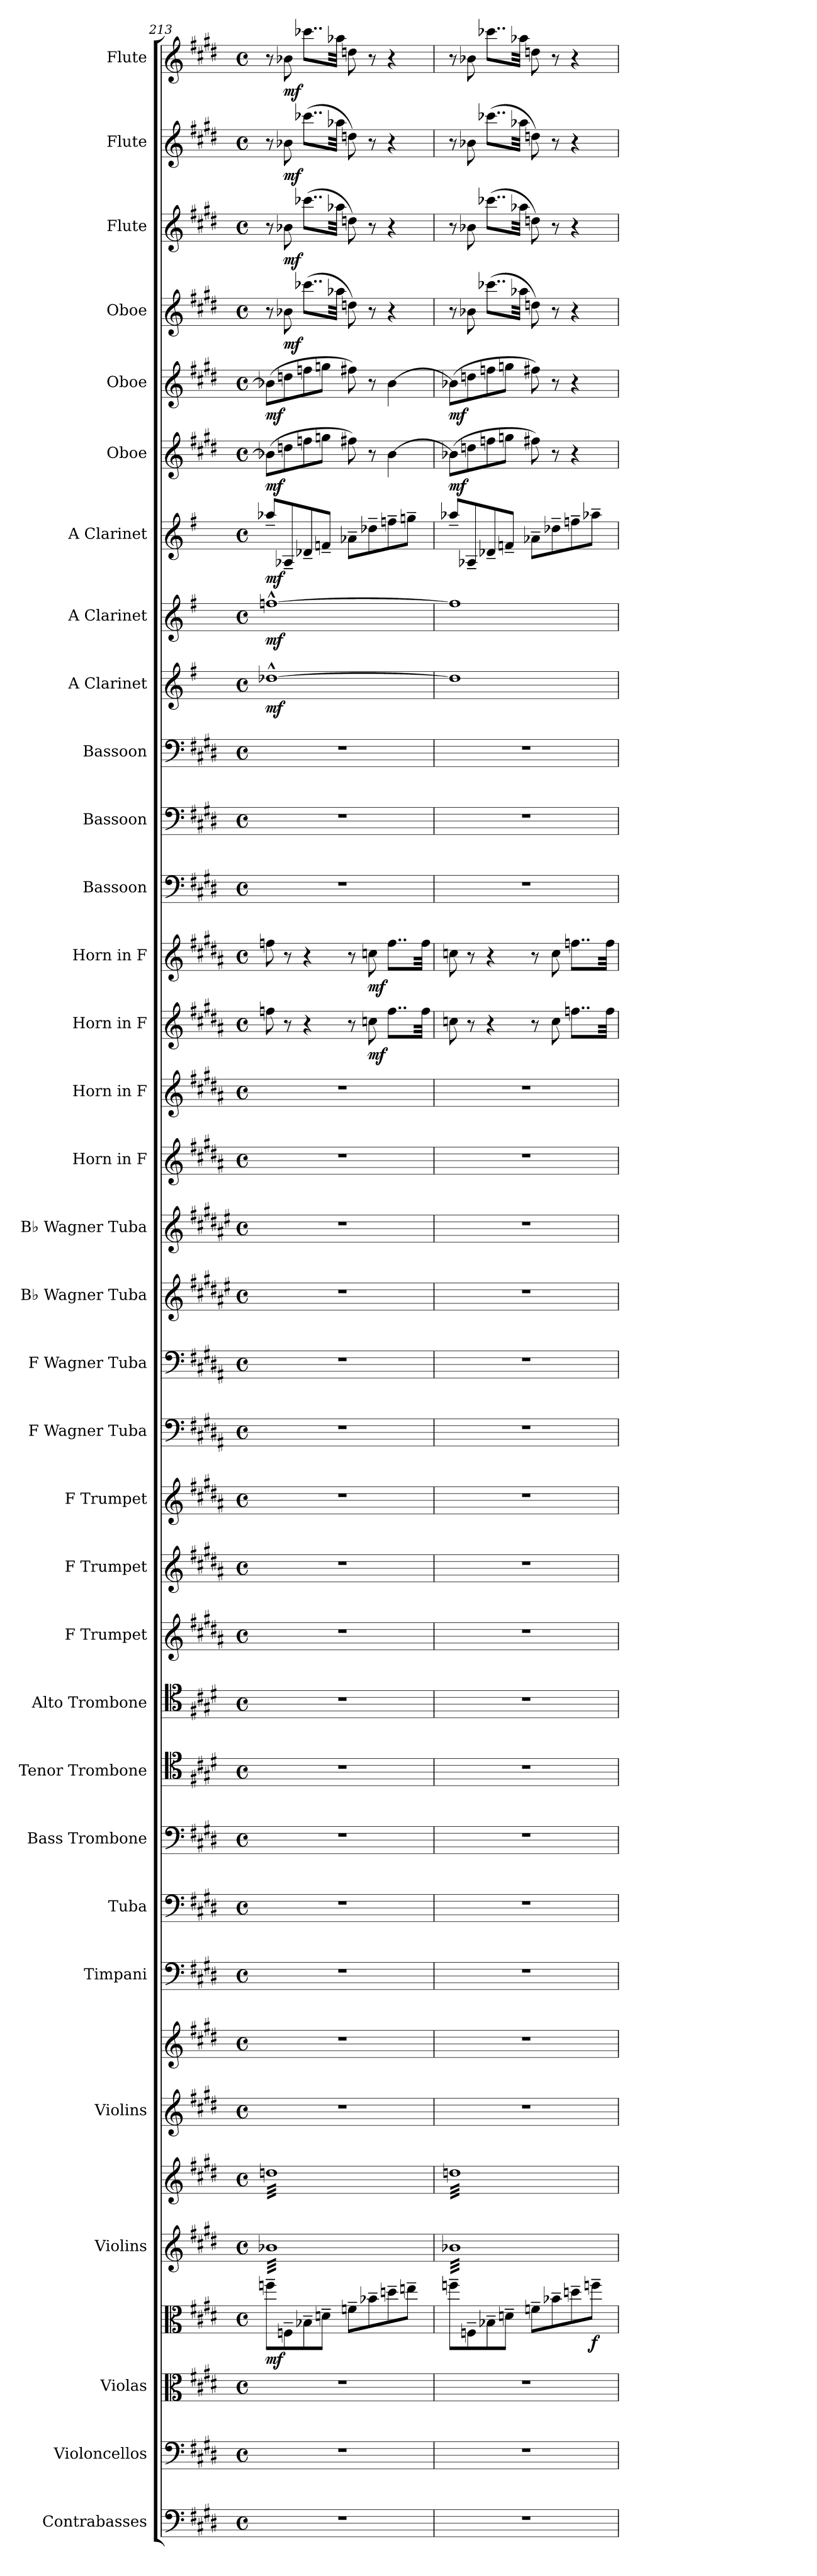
**kern	**kern	**kern	**kern	**dynam	**kern	**kern	**dynam	**kern	**kern	**kern	**kern	**kern	**kern	**kern	**kern	**kern	**kern	**kern	**kern	**kern	**kern	**kern	**kern	**kern	**dynam	**kern	**dynam	**kern	**kern	**kern	**kern	**dynam	**kern	**dynam	**kern	**dynam	**kern	**dynam	**kern	**dynam	**kern	**dynam	**kern	**dynam	**kern	**dynam	**kern	**dynam
*part33	*part32	*part31	*part31	*part31	*part30	*part30	*part30	*part29	*part29	*part28	*part27	*part26	*part25	*part24	*part23	*part22	*part21	*part20	*part19	*part18	*part17	*part16	*part15	*part14	*part14	*part13	*part13	*part12	*part11	*part10	*part9	*part9	*part8	*part8	*part7	*part7	*part6	*part6	*part5	*part5	*part4	*part4	*part3	*part3	*part2	*part2	*part1	*part1
*staff36	*staff35	*staff34	*staff33	*staff33/34	*staff32	*staff31	*staff31/32	*staff30	*staff29	*staff28	*staff27	*staff26	*staff25	*staff24	*staff23	*staff22	*staff21	*staff20	*staff19	*staff18	*staff17	*staff16	*staff15	*staff14	*staff14	*staff13	*staff13	*staff12	*staff11	*staff10	*staff9	*staff9	*staff8	*staff8	*staff7	*staff7	*staff6	*staff6	*staff5	*staff5	*staff4	*staff4	*staff3	*staff3	*staff2	*staff2	*staff1	*staff1
*I"Contrabasses	*I"Violoncellos	*I"Violas	*	*	*I"Violins	*	*	*I"Violins	*	*I"Timpani	*I"Tuba	*I"Bass Trombone	*I"Tenor Trombone	*I"Alto Trombone	*I"F Trumpet	*I"F Trumpet	*I"F Trumpet	*I"F Wagner Tuba	*I"F Wagner Tuba	*I"B♭ Wagner Tuba	*I"B♭ Wagner Tuba	*I"Horn in F	*I"Horn in F	*I"Horn in F	*	*I"Horn in F	*	*I"Bassoon	*I"Bassoon	*I"Bassoon	*I"A Clarinet	*	*I"A Clarinet	*	*I"A Clarinet	*	*I"Oboe	*	*I"Oboe	*	*I"Oboe	*	*I"Flute	*	*I"Flute	*	*I"Flute	*
*I'Cbs.	*I'Vcs.	*I'Vlas.	*	*	*I'Vlns.	*	*	*I'Vlns.	*	*I'Timp.	*I'Tba.	*I'B. Tbn.	*I'T. Tbn.	*I'A. Tbn.	*I'F Tpt.	*I'F Tpt.	*I'F Tpt.	*I'F Wag. Tu.	*I'F Wag. Tu.	*I'B♭ Wag. Tu.	*I'B♭ Wag. Tu.	*	*	*	*	*	*	*I'Bsn.	*I'Bsn.	*I'Bsn.	*I'A Cl.	*	*I'A Cl.	*	*I'A Cl.	*	*I'Ob.	*	*I'Ob.	*	*I'Ob.	*	*I'Fl.	*	*I'Fl.	*	*I'Fl.	*
*clefF4	*clefF4	*clefC3	*clefC3	*	*clefG2	*clefG2	*	*clefG2	*clefG2	*clefF4	*clefF4	*clefF4	*clefC4	*clefC4	*clefG2	*clefG2	*clefG2	*clefF4	*clefF4	*clefG2	*clefG2	*clefG2	*clefG2	*clefG2	*	*clefG2	*	*clefF4	*clefF4	*clefF4	*clefG2	*	*clefG2	*	*clefG2	*	*clefG2	*	*clefG2	*	*clefG2	*	*clefG2	*	*clefG2	*	*clefG2	*
*ITrd7c12	*	*	*	*	*	*	*	*	*	*	*	*	*	*	*ITrd-3c-5	*ITrd-3c-5	*ITrd-3c-5	*ITrd4c7	*ITrd4c7	*ITrd1c2	*ITrd1c2	*ITrd4c7	*ITrd4c7	*ITrd4c7	*	*ITrd4c7	*	*	*	*	*ITrd2c3	*	*ITrd2c3	*	*ITrd2c3	*	*	*	*	*	*	*	*	*	*	*	*	*
*k[f#c#g#d#]	*k[f#c#g#d#]	*k[f#c#g#d#]	*k[f#c#g#d#]	*	*k[f#c#g#d#]	*k[f#c#g#d#]	*	*k[f#c#g#d#]	*k[f#c#g#d#]	*k[f#c#g#d#]	*k[f#c#g#d#]	*k[f#c#g#d#]	*k[f#c#g#d#]	*k[f#c#g#d#]	*k[f#c#g#d#]	*k[f#c#g#d#]	*k[f#c#g#d#]	*k[f#c#g#d#]	*k[f#c#g#d#]	*k[f#c#g#d#]	*k[f#c#g#d#]	*k[f#c#g#d#]	*k[f#c#g#d#]	*k[f#c#g#d#]	*	*k[f#c#g#d#]	*	*k[f#c#g#d#]	*k[f#c#g#d#]	*k[f#c#g#d#]	*k[f#c#g#d#]	*	*k[f#c#g#d#]	*	*k[f#c#g#d#]	*	*k[f#c#g#d#]	*	*k[f#c#g#d#]	*	*k[f#c#g#d#]	*	*k[f#c#g#d#]	*	*k[f#c#g#d#]	*	*k[f#c#g#d#]	*
*M4/4	*M4/4	*M4/4	*M4/4	*	*M4/4	*M4/4	*	*M4/4	*M4/4	*M4/4	*M4/4	*M4/4	*M4/4	*M4/4	*M4/4	*M4/4	*M4/4	*M4/4	*M4/4	*M4/4	*M4/4	*M4/4	*M4/4	*M4/4	*	*M4/4	*	*M4/4	*M4/4	*M4/4	*M4/4	*	*M4/4	*	*M4/4	*	*M4/4	*	*M4/4	*	*M4/4	*	*M4/4	*	*M4/4	*	*M4/4	*
*met(c)	*met(c)	*met(c)	*met(c)	*	*met(c)	*met(c)	*	*met(c)	*met(c)	*met(c)	*met(c)	*met(c)	*met(c)	*met(c)	*met(c)	*met(c)	*met(c)	*met(c)	*met(c)	*met(c)	*met(c)	*met(c)	*met(c)	*met(c)	*	*met(c)	*	*met(c)	*met(c)	*met(c)	*met(c)	*	*met(c)	*	*met(c)	*	*met(c)	*	*met(c)	*	*met(c)	*	*met(c)	*	*met(c)	*	*met(c)	*
=213	=213	=213	=213	=213	=213	=213	=213	=213	=213	=213	=213	=213	=213	=213	=213	=213	=213	=213	=213	=213	=213	=213	=213	=213	=213	=213	=213	=213	=213	=213	=213	=213	=213	=213	=213	=213	=213	=213	=213	=213	=213	=213	=213	=213	=213	=213	=213	=213
!	!	!	!	!LO:DY:b	!	!	!LO:DY:b=2	!	!	!	!	!	!	!	!	!	!	!	!	!	!	!	!	!	!	!	!	!	!	!	!	!	!	!	!	!	!	!	!	!	!	!	!	!	!	!	!	!
!	!	!	!	!	!	!	!LO:DY:n=1:b	!	!	!	!	!	!	!	!	!	!	!	!	!	!	!	!	!	!	!	!	!	!	!	!	!LO:DY:b	!	!LO:DY:b	!	!LO:DY:b	!	!LO:DY:b	!	!LO:DY:b	!	!	!	!	!	!	!	!
*	*	*	*	*	*tremolo	*	*	*	*	*	*	*	*	*	*	*	*	*	*	*	*	*	*	*	*	*	*	*	*	*	*	*	*	*	*	*	*	*	*	*	*	*	*	*	*	*	*	*
*	*	*	*	*	*	*tremolo	*	*	*	*	*	*	*	*	*	*	*	*	*	*	*	*	*	*	*	*	*	*	*	*	*	*	*	*	*	*	*	*	*	*	*	*	*	*	*	*	*	*
1r	1r	1r	8ffn~\L	mf	32b-XLLL	32ddnLLL	mf mf	1r	1r	1r	1r	1r	1r	1r	1r	1r	1r	1r	1r	1r	1r	1r	1r	8b-X\	.	8b-X\	.	1r	1r	1r	[1b-X^^	mf	[1ddn^^	mf	8ffn~/L	mf	(>8b-X\L]	mf	(>8b-X\L]	mf	8r	.	8r	.	8r	.	8r	.
.	.	.	.	.	32b-X	32ddn	.	.	.	.	.	.	.	.	.	.	.	.	.	.	.	.	.	.	.	.	.	.	.	.	.	.	.	.	.	.	.	.	.	.	.	.	.	.	.	.	.	.
.	.	.	.	.	32b-X	32ddn	.	.	.	.	.	.	.	.	.	.	.	.	.	.	.	.	.	.	.	.	.	.	.	.	.	.	.	.	.	.	.	.	.	.	.	.	.	.	.	.	.	.
.	.	.	.	.	32b-X	32ddn	.	.	.	.	.	.	.	.	.	.	.	.	.	.	.	.	.	.	.	.	.	.	.	.	.	.	.	.	.	.	.	.	.	.	.	.	.	.	.	.	.	.
!	!	!	!	!	!	!	!	!	!	!	!	!	!	!	!	!	!	!	!	!	!	!	!	!	!	!	!	!	!	!	!	!	!	!	!	!	!	!	!	!	!	!LO:DY:b	!	!LO:DY:b	!	!LO:DY:b	!	!LO:DY:b
.	.	.	8Fn~\	.	32b-X	32ddn	.	.	.	.	.	.	.	.	.	.	.	.	.	.	.	.	.	8r	.	8r	.	.	.	.	.	.	.	.	8Fn~/	.	8ddn\	.	8ddn\	.	8b-X\	mf	8b-X\	mf	8b-X\	mf	8b-X\	mf
.	.	.	.	.	32b-X	32ddn	.	.	.	.	.	.	.	.	.	.	.	.	.	.	.	.	.	.	.	.	.	.	.	.	.	.	.	.	.	.	.	.	.	.	.	.	.	.	.	.	.	.
.	.	.	.	.	32b-X	32ddn	.	.	.	.	.	.	.	.	.	.	.	.	.	.	.	.	.	.	.	.	.	.	.	.	.	.	.	.	.	.	.	.	.	.	.	.	.	.	.	.	.	.
.	.	.	.	.	32b-X	32ddn	.	.	.	.	.	.	.	.	.	.	.	.	.	.	.	.	.	.	.	.	.	.	.	.	.	.	.	.	.	.	.	.	.	.	.	.	.	.	.	.	.	.
.	.	.	8B-X~\	.	32b-X	32ddn	.	.	.	.	.	.	.	.	.	.	.	.	.	.	.	.	.	4r	.	4r	.	.	.	.	.	.	.	.	8B-X~/	.	8ffn\	.	8ffn\	.	(>8..ccc-X\L	.	(>8..ccc-X\L	.	(>8..ccc-X\L	.	8..ccc-X\L	.
.	.	.	.	.	32b-X	32ddn	.	.	.	.	.	.	.	.	.	.	.	.	.	.	.	.	.	.	.	.	.	.	.	.	.	.	.	.	.	.	.	.	.	.	.	.	.	.	.	.	.	.
.	.	.	.	.	32b-X	32ddn	.	.	.	.	.	.	.	.	.	.	.	.	.	.	.	.	.	.	.	.	.	.	.	.	.	.	.	.	.	.	.	.	.	.	.	.	.	.	.	.	.	.
.	.	.	.	.	32b-X	32ddn	.	.	.	.	.	.	.	.	.	.	.	.	.	.	.	.	.	.	.	.	.	.	.	.	.	.	.	.	.	.	.	.	.	.	.	.	.	.	.	.	.	.
.	.	.	8dn~\J	.	32b-X	32ddn	.	.	.	.	.	.	.	.	.	.	.	.	.	.	.	.	.	.	.	.	.	.	.	.	.	.	.	.	8dn~/J	.	8ggn\J	.	8ggn\J	.	.	.	.	.	.	.	.	.
.	.	.	.	.	32b-X	32ddn	.	.	.	.	.	.	.	.	.	.	.	.	.	.	.	.	.	.	.	.	.	.	.	.	.	.	.	.	.	.	.	.	.	.	.	.	.	.	.	.	.	.
.	.	.	.	.	32b-X	32ddn	.	.	.	.	.	.	.	.	.	.	.	.	.	.	.	.	.	.	.	.	.	.	.	.	.	.	.	.	.	.	.	.	.	.	.	.	.	.	.	.	.	.
.	.	.	.	.	32b-X	32ddn	.	.	.	.	.	.	.	.	.	.	.	.	.	.	.	.	.	.	.	.	.	.	.	.	.	.	.	.	.	.	.	.	.	.	32aa-X\Jkk	.	32aa-X\Jkk	.	32aa-X\Jkk	.	32aa-X\Jkk	.
.	.	.	8fn~\L	.	32b-X	32ddn	.	.	.	.	.	.	.	.	.	.	.	.	.	.	.	.	.	8r	.	8r	.	.	.	.	.	.	.	.	8fn~\L	.	8ff#X\)	.	8ff#X\)	.	8ddn\)	.	8ddn\)	.	8ddn\)	.	8ddn\	.
.	.	.	.	.	32b-X	32ddn	.	.	.	.	.	.	.	.	.	.	.	.	.	.	.	.	.	.	.	.	.	.	.	.	.	.	.	.	.	.	.	.	.	.	.	.	.	.	.	.	.	.
.	.	.	.	.	32b-X	32ddn	.	.	.	.	.	.	.	.	.	.	.	.	.	.	.	.	.	.	.	.	.	.	.	.	.	.	.	.	.	.	.	.	.	.	.	.	.	.	.	.	.	.
.	.	.	.	.	32b-X	32ddn	.	.	.	.	.	.	.	.	.	.	.	.	.	.	.	.	.	.	.	.	.	.	.	.	.	.	.	.	.	.	.	.	.	.	.	.	.	.	.	.	.	.
!	!	!	!	!	!	!	!	!	!	!	!	!	!	!	!	!	!	!	!	!	!	!	!	!	!LO:DY:b	!	!LO:DY:b	!	!	!	!	!	!	!	!	!	!	!	!	!	!	!	!	!	!	!	!	!
.	.	.	8b-X~\	.	32b-X	32ddn	.	.	.	.	.	.	.	.	.	.	.	.	.	.	.	.	.	8fn\	mf	8fn\	mf	.	.	.	.	.	.	.	8b-X~\	.	8r	.	8r	.	8r	.	8r	.	8r	.	8r	.
.	.	.	.	.	32b-X	32ddn	.	.	.	.	.	.	.	.	.	.	.	.	.	.	.	.	.	.	.	.	.	.	.	.	.	.	.	.	.	.	.	.	.	.	.	.	.	.	.	.	.	.
.	.	.	.	.	32b-X	32ddn	.	.	.	.	.	.	.	.	.	.	.	.	.	.	.	.	.	.	.	.	.	.	.	.	.	.	.	.	.	.	.	.	.	.	.	.	.	.	.	.	.	.
.	.	.	.	.	32b-X	32ddn	.	.	.	.	.	.	.	.	.	.	.	.	.	.	.	.	.	.	.	.	.	.	.	.	.	.	.	.	.	.	.	.	.	.	.	.	.	.	.	.	.	.
.	.	.	8ddn~\	.	32b-X	32ddn	.	.	.	.	.	.	.	.	.	.	.	.	.	.	.	.	.	8..b-\L	.	8..b-\L	.	.	.	.	.	.	.	.	8ddn~\	.	[4b-\	.	[4b-\	.	4r	.	4r	.	4r	.	4r	.
.	.	.	.	.	32b-X	32ddn	.	.	.	.	.	.	.	.	.	.	.	.	.	.	.	.	.	.	.	.	.	.	.	.	.	.	.	.	.	.	.	.	.	.	.	.	.	.	.	.	.	.
.	.	.	.	.	32b-X	32ddn	.	.	.	.	.	.	.	.	.	.	.	.	.	.	.	.	.	.	.	.	.	.	.	.	.	.	.	.	.	.	.	.	.	.	.	.	.	.	.	.	.	.
.	.	.	.	.	32b-X	32ddn	.	.	.	.	.	.	.	.	.	.	.	.	.	.	.	.	.	.	.	.	.	.	.	.	.	.	.	.	.	.	.	.	.	.	.	.	.	.	.	.	.	.
.	.	.	8een~\J	.	32b-X	32ddn	.	.	.	.	.	.	.	.	.	.	.	.	.	.	.	.	.	.	.	.	.	.	.	.	.	.	.	.	8een~\J	.	.	.	.	.	.	.	.	.	.	.	.	.
.	.	.	.	.	32b-X	32ddn	.	.	.	.	.	.	.	.	.	.	.	.	.	.	.	.	.	.	.	.	.	.	.	.	.	.	.	.	.	.	.	.	.	.	.	.	.	.	.	.	.	.
.	.	.	.	.	32b-X	32ddn	.	.	.	.	.	.	.	.	.	.	.	.	.	.	.	.	.	.	.	.	.	.	.	.	.	.	.	.	.	.	.	.	.	.	.	.	.	.	.	.	.	.
.	.	.	.	.	32b-XJJJ	32ddnJJJ	.	.	.	.	.	.	.	.	.	.	.	.	.	.	.	.	.	32b-\Jkk	.	32b-\Jkk	.	.	.	.	.	.	.	.	.	.	.	.	.	.	.	.	.	.	.	.	.	.
=214	=214	=214	=214	=214	=214	=214	=214	=214	=214	=214	=214	=214	=214	=214	=214	=214	=214	=214	=214	=214	=214	=214	=214	=214	=214	=214	=214	=214	=214	=214	=214	=214	=214	=214	=214	=214	=214	=214	=214	=214	=214	=214	=214	=214	=214	=214	=214	=214
!	!	!	!	!	!	!	!	!	!	!	!	!	!	!	!	!	!	!	!	!	!	!	!	!	!	!	!	!	!	!	!	!	!	!	!	!	!	!LO:DY:b	!	!LO:DY:b	!	!	!	!	!	!	!	!
1r	1r	1r	8ffn~\L	.	32b-XLLL	32ddnLLL	.	1r	1r	1r	1r	1r	1r	1r	1r	1r	1r	1r	1r	1r	1r	1r	1r	8fn\	.	8fn\	.	1r	1r	1r	1b-]	.	1dd]	.	8ffn~/L	.	(>8b-X\L]	mf	(>8b-X\L]	mf	8r	.	8r	.	8r	.	8r	.
.	.	.	.	.	32b-X	32ddn	.	.	.	.	.	.	.	.	.	.	.	.	.	.	.	.	.	.	.	.	.	.	.	.	.	.	.	.	.	.	.	.	.	.	.	.	.	.	.	.	.	.
.	.	.	.	.	32b-X	32ddn	.	.	.	.	.	.	.	.	.	.	.	.	.	.	.	.	.	.	.	.	.	.	.	.	.	.	.	.	.	.	.	.	.	.	.	.	.	.	.	.	.	.
.	.	.	.	.	32b-X	32ddn	.	.	.	.	.	.	.	.	.	.	.	.	.	.	.	.	.	.	.	.	.	.	.	.	.	.	.	.	.	.	.	.	.	.	.	.	.	.	.	.	.	.
.	.	.	8Fn~\	.	32b-X	32ddn	.	.	.	.	.	.	.	.	.	.	.	.	.	.	.	.	.	8r	.	8r	.	.	.	.	.	.	.	.	8Fn~/	.	8ddn\	.	8ddn\	.	8b-X\	.	8b-X\	.	8b-X\	.	8b-X\	.
.	.	.	.	.	32b-X	32ddn	.	.	.	.	.	.	.	.	.	.	.	.	.	.	.	.	.	.	.	.	.	.	.	.	.	.	.	.	.	.	.	.	.	.	.	.	.	.	.	.	.	.
.	.	.	.	.	32b-X	32ddn	.	.	.	.	.	.	.	.	.	.	.	.	.	.	.	.	.	.	.	.	.	.	.	.	.	.	.	.	.	.	.	.	.	.	.	.	.	.	.	.	.	.
.	.	.	.	.	32b-X	32ddn	.	.	.	.	.	.	.	.	.	.	.	.	.	.	.	.	.	.	.	.	.	.	.	.	.	.	.	.	.	.	.	.	.	.	.	.	.	.	.	.	.	.
.	.	.	8B-X~\	.	32b-X	32ddn	.	.	.	.	.	.	.	.	.	.	.	.	.	.	.	.	.	4r	.	4r	.	.	.	.	.	.	.	.	8B-X~/	.	8ffn\	.	8ffn\	.	(>8..ccc-X\L	.	(>8..ccc-X\L	.	(>8..ccc-X\L	.	8..ccc-X\L	.
.	.	.	.	.	32b-X	32ddn	.	.	.	.	.	.	.	.	.	.	.	.	.	.	.	.	.	.	.	.	.	.	.	.	.	.	.	.	.	.	.	.	.	.	.	.	.	.	.	.	.	.
.	.	.	.	.	32b-X	32ddn	.	.	.	.	.	.	.	.	.	.	.	.	.	.	.	.	.	.	.	.	.	.	.	.	.	.	.	.	.	.	.	.	.	.	.	.	.	.	.	.	.	.
.	.	.	.	.	32b-X	32ddn	.	.	.	.	.	.	.	.	.	.	.	.	.	.	.	.	.	.	.	.	.	.	.	.	.	.	.	.	.	.	.	.	.	.	.	.	.	.	.	.	.	.
.	.	.	8dn~\J	.	32b-X	32ddn	.	.	.	.	.	.	.	.	.	.	.	.	.	.	.	.	.	.	.	.	.	.	.	.	.	.	.	.	8dn~/J	.	8ggn\J	.	8ggn\J	.	.	.	.	.	.	.	.	.
.	.	.	.	.	32b-X	32ddn	.	.	.	.	.	.	.	.	.	.	.	.	.	.	.	.	.	.	.	.	.	.	.	.	.	.	.	.	.	.	.	.	.	.	.	.	.	.	.	.	.	.
.	.	.	.	.	32b-X	32ddn	.	.	.	.	.	.	.	.	.	.	.	.	.	.	.	.	.	.	.	.	.	.	.	.	.	.	.	.	.	.	.	.	.	.	.	.	.	.	.	.	.	.
.	.	.	.	.	32b-X	32ddn	.	.	.	.	.	.	.	.	.	.	.	.	.	.	.	.	.	.	.	.	.	.	.	.	.	.	.	.	.	.	.	.	.	.	32aa-X\Jkk	.	32aa-X\Jkk	.	32aa-X\Jkk	.	32aa-X\Jkk	.
.	.	.	8fn~\L	.	32b-X	32ddn	.	.	.	.	.	.	.	.	.	.	.	.	.	.	.	.	.	8r	.	8r	.	.	.	.	.	.	.	.	8fn~\L	.	8ff#X\)	.	8ff#X\)	.	8ddn\)	.	8ddn\)	.	8ddn\)	.	8ddn\	.
.	.	.	.	.	32b-X	32ddn	.	.	.	.	.	.	.	.	.	.	.	.	.	.	.	.	.	.	.	.	.	.	.	.	.	.	.	.	.	.	.	.	.	.	.	.	.	.	.	.	.	.
.	.	.	.	.	32b-X	32ddn	.	.	.	.	.	.	.	.	.	.	.	.	.	.	.	.	.	.	.	.	.	.	.	.	.	.	.	.	.	.	.	.	.	.	.	.	.	.	.	.	.	.
.	.	.	.	.	32b-X	32ddn	.	.	.	.	.	.	.	.	.	.	.	.	.	.	.	.	.	.	.	.	.	.	.	.	.	.	.	.	.	.	.	.	.	.	.	.	.	.	.	.	.	.
.	.	.	8b-X~\	.	32b-X	32ddn	.	.	.	.	.	.	.	.	.	.	.	.	.	.	.	.	.	8f\	.	8f\	.	.	.	.	.	.	.	.	8b-X~\	.	8r	.	8r	.	8r	.	8r	.	8r	.	8r	.
.	.	.	.	.	32b-X	32ddn	.	.	.	.	.	.	.	.	.	.	.	.	.	.	.	.	.	.	.	.	.	.	.	.	.	.	.	.	.	.	.	.	.	.	.	.	.	.	.	.	.	.
.	.	.	.	.	32b-X	32ddn	.	.	.	.	.	.	.	.	.	.	.	.	.	.	.	.	.	.	.	.	.	.	.	.	.	.	.	.	.	.	.	.	.	.	.	.	.	.	.	.	.	.
.	.	.	.	.	32b-X	32ddn	.	.	.	.	.	.	.	.	.	.	.	.	.	.	.	.	.	.	.	.	.	.	.	.	.	.	.	.	.	.	.	.	.	.	.	.	.	.	.	.	.	.
.	.	.	8ddn~\	.	32b-X	32ddn	.	.	.	.	.	.	.	.	.	.	.	.	.	.	.	.	.	8..b-X\L	.	8..b-X\L	.	.	.	.	.	.	.	.	8ddn~\	.	4r	.	4r	.	4r	.	4r	.	4r	.	4r	.
.	.	.	.	.	32b-X	32ddn	.	.	.	.	.	.	.	.	.	.	.	.	.	.	.	.	.	.	.	.	.	.	.	.	.	.	.	.	.	.	.	.	.	.	.	.	.	.	.	.	.	.
.	.	.	.	.	32b-X	32ddn	.	.	.	.	.	.	.	.	.	.	.	.	.	.	.	.	.	.	.	.	.	.	.	.	.	.	.	.	.	.	.	.	.	.	.	.	.	.	.	.	.	.
.	.	.	.	.	32b-X	32ddn	.	.	.	.	.	.	.	.	.	.	.	.	.	.	.	.	.	.	.	.	.	.	.	.	.	.	.	.	.	.	.	.	.	.	.	.	.	.	.	.	.	.
!	!	!	!	!LO:DY:b	!	!	!	!	!	!	!	!	!	!	!	!	!	!	!	!	!	!	!	!	!	!	!	!	!	!	!	!	!	!	!	!	!	!	!	!	!	!	!	!	!	!	!	!
.	.	.	8ffn~\J	f	32b-X	32ddn	.	.	.	.	.	.	.	.	.	.	.	.	.	.	.	.	.	.	.	.	.	.	.	.	.	.	.	.	8ffn~\J	.	.	.	.	.	.	.	.	.	.	.	.	.
.	.	.	.	.	32b-X	32ddn	.	.	.	.	.	.	.	.	.	.	.	.	.	.	.	.	.	.	.	.	.	.	.	.	.	.	.	.	.	.	.	.	.	.	.	.	.	.	.	.	.	.
.	.	.	.	.	32b-X	32ddn	.	.	.	.	.	.	.	.	.	.	.	.	.	.	.	.	.	.	.	.	.	.	.	.	.	.	.	.	.	.	.	.	.	.	.	.	.	.	.	.	.	.
.	.	.	.	.	32b-XJJJ	32ddnJJJ	.	.	.	.	.	.	.	.	.	.	.	.	.	.	.	.	.	32b-\Jkk	.	32b-\Jkk	.	.	.	.	.	.	.	.	.	.	.	.	.	.	.	.	.	.	.	.	.	.
*	*	*	*	*	*	*Xtremolo	*	*	*	*	*	*	*	*	*	*	*	*	*	*	*	*	*	*	*	*	*	*	*	*	*	*	*	*	*	*	*	*	*	*	*	*	*	*	*	*	*	*
*	*	*	*	*	*Xtremolo	*	*	*	*	*	*	*	*	*	*	*	*	*	*	*	*	*	*	*	*	*	*	*	*	*	*	*	*	*	*	*	*	*	*	*	*	*	*	*	*	*	*	*
=	=	=	=	=	=	=	=	=	=	=	=	=	=	=	=	=	=	=	=	=	=	=	=	=	=	=	=	=	=	=	=	=	=	=	=	=	=	=	=	=	=	=	=	=	=	=	=	=
*-	*-	*-	*-	*-	*-	*-	*-	*-	*-	*-	*-	*-	*-	*-	*-	*-	*-	*-	*-	*-	*-	*-	*-	*-	*-	*-	*-	*-	*-	*-	*-	*-	*-	*-	*-	*-	*-	*-	*-	*-	*-	*-	*-	*-	*-	*-	*-	*-
